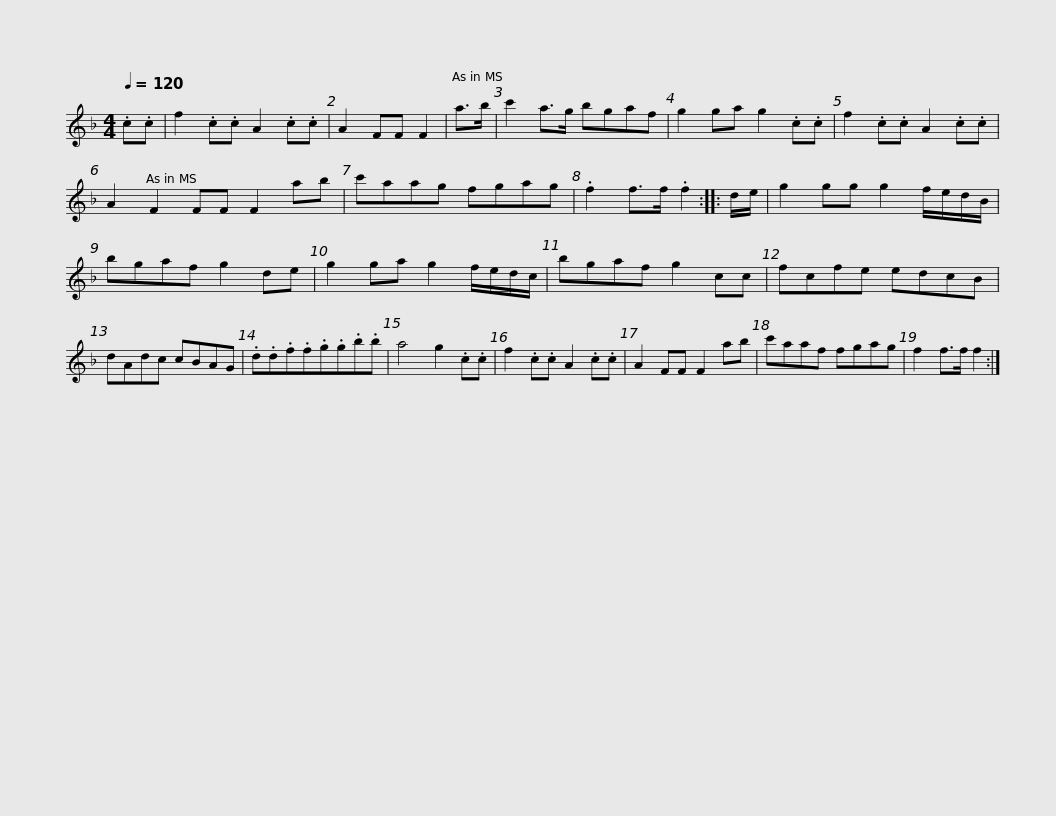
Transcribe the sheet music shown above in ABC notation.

X:1
L:1/8
Q:1/4=120
M:4/4
I:linebreak $
K:F
V:1 treble
V:1
 .c.c | f2 .c.c A2 .c.c | A2 FF F2 | a>b | c'2 a>g bgaf | %5
 g2 ga g2 .c.c | f2 .c.c A2 .c.c | A2 F2 FF F2 ab |$ c'aag fgag | .f2 f>f .f2 :: %10
 d/e/ | g2 gg g2 f/e/d/B/ | bgaf g2 de | g2 ga g2 f/e/d/c/ |$ bgaf g2 cc | %15
 fcfe edcB | dAdc cBAG | .d.d.f.f.g.g.b.b | a4 g2 .c.c | f2 .c.c A2 .c.c |$ %20
 A2 FF F2 ab | c'aaf fgag | f2 f>f f2 :| %23
